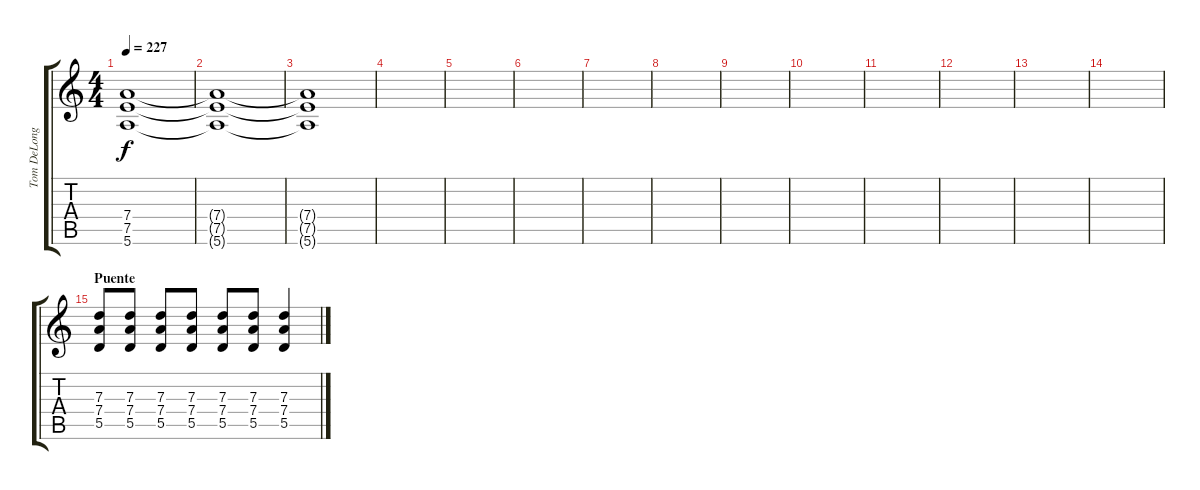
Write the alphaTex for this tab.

\track ("Tom DeLonge - Guitarra" "Tom DeLong") {instrument distortionguitar}
\staff {score tabs}
\tuning (E4 B3 G3 D3 A2 E2) {hide}
\ts (4 4)
\tempo 227
\clef g2
\ks c
(7.4{t} 7.5{t} 5.6{t}).1{dy f} |
(7.4{t} 7.5{t} 5.6{t}).1{volume 3} |
(7.4{t} 7.5{t} 5.6{t}).1 |
|
|
|
|
|
|
|
|
|
|
|
\section ("" "Puente")
(7.3 7.4 5.5).8{volume 13 instrument distortionguitar} (7.3 7.4 5.5).8 (7.3 7.4 5.5).8 (7.3 7.4 5.5).8 (7.3 7.4 5.5).8 (7.3 7.4 5.5).8 (7.3 7.4 5.5).4
